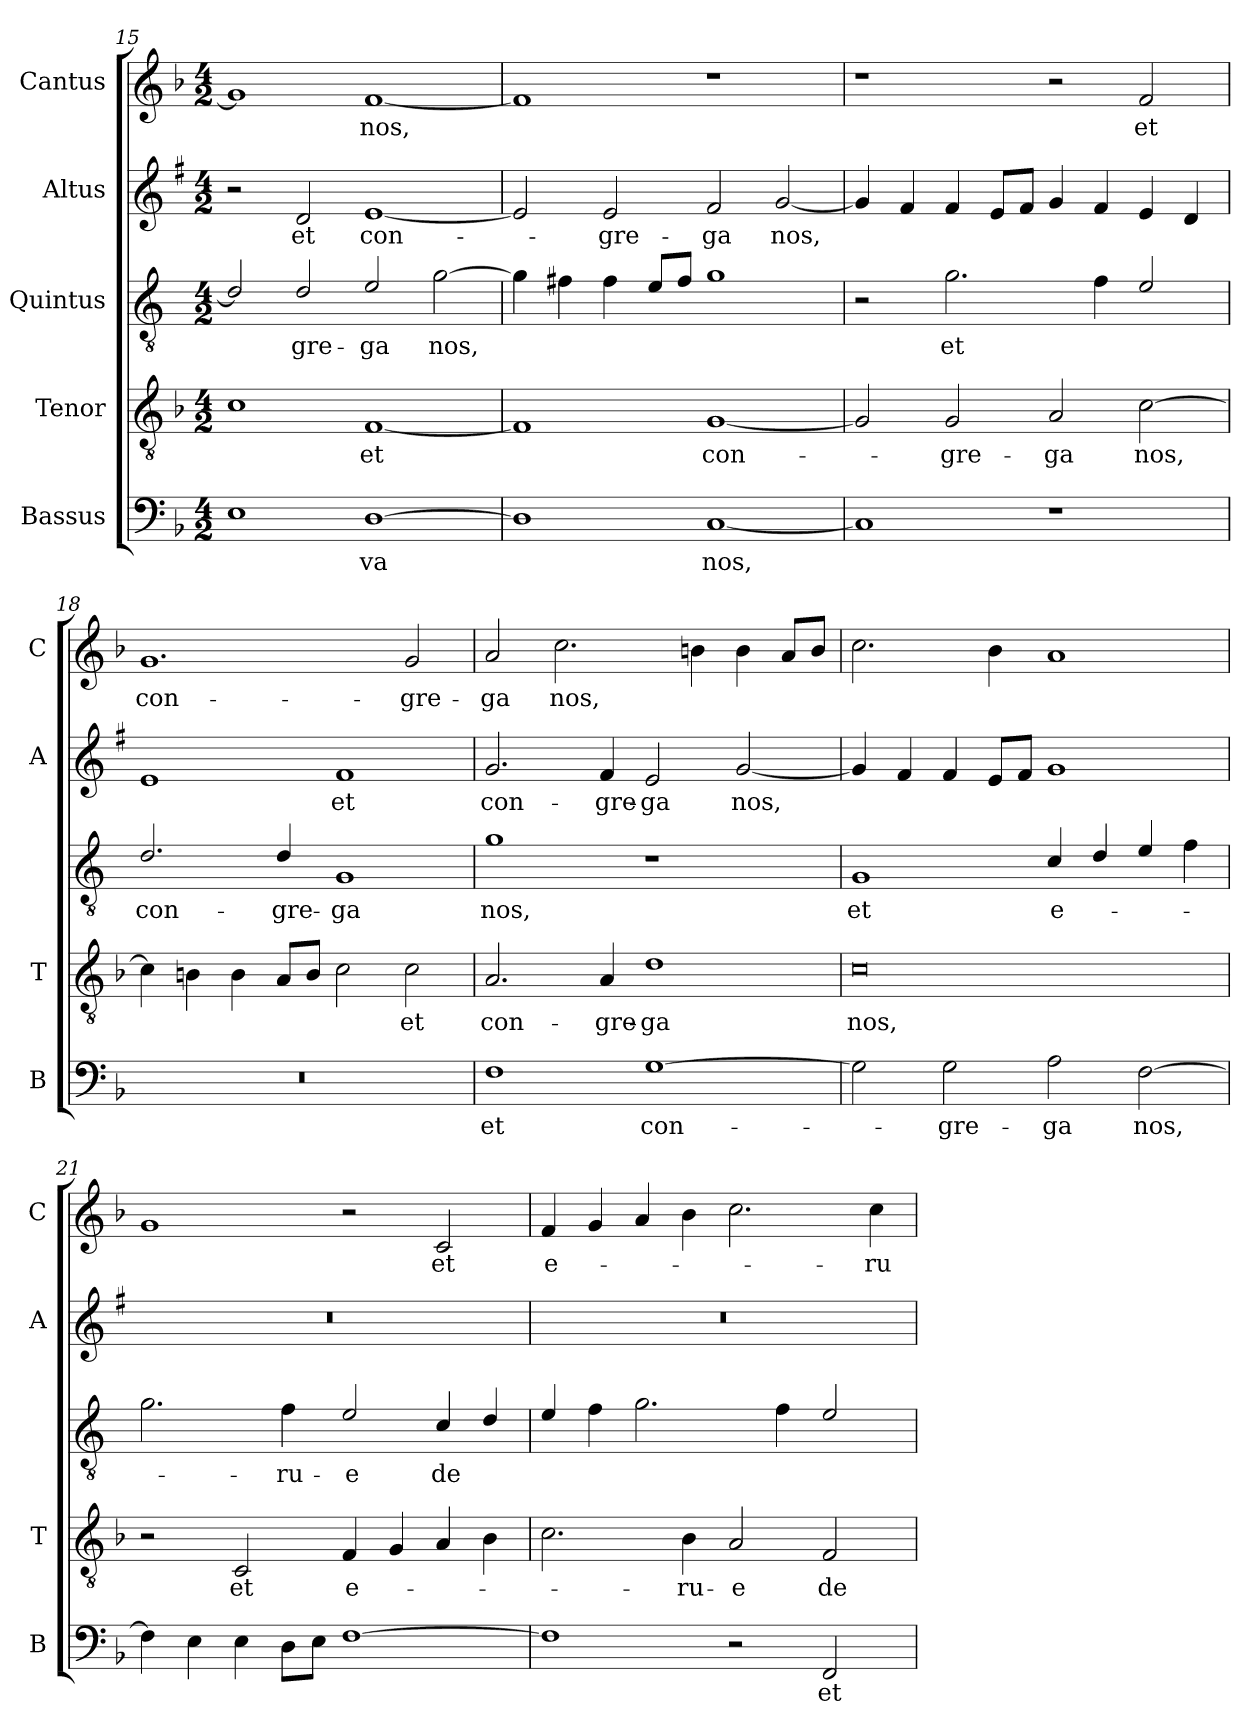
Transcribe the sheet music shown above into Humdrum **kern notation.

**kern	**text	**kern	**text	**kern	**text	**kern	**text	**kern	**text
*part5	*part5	*part4	*part4	*part3	*part3	*part2	*part2	*part1	*part1
*staff5	*staff5	*staff4	*staff4	*staff3	*staff3	*staff2	*staff2	*staff1	*staff1
*I"Bassus	*	*I"Tenor	*	*I"Quintus	*	*I"Altus	*	*I"Cantus	*
*I'B	*	*I'T	*	*	*	*I'A	*	*I'C	*
*clefF4	*	*clefGv2	*	*clefGv2	*	*clefG2	*	*clefG2	*
*	*	*	*	*ITrd4c7	*	*ITrd1c2	*	*	*
*k[b-]	*	*k[b-]	*	*k[b-]	*	*k[b-]	*	*k[b-]	*
*F:	*	*F:	*	*F:	*	*F:	*	*F:	*
*M4/2	*	*M4/2	*	*M4/2	*	*M4/2	*	*M4/2	*
=15	=15	=15	=15	=15	=15	=15	=15	=15	=15
1E	.	1c	.	2G/]	.	2r	.	1g]	.
!	!	!	!	!	!LO:LY:b	!	!LO:LY:b	!	!
.	.	.	.	2G/	-gre-	2c/	et	.	.
!	!LO:LY:b	!	!LO:LY:b	!	!LO:LY:b	!	!LO:LY:b	!	!LO:LY:b
[1D	-va	[1F	et	2A/	-ga	[1d	con-	[1f	nos,
!	!	!	!	!	!LO:LY:b	!	!	!	!
.	.	.	.	[2c\	nos,	.	.	.	.
=16	=16	=16	=16	=16	=16	=16	=16	=16	=16
1D]	.	1F]	.	4c\]	.	2d/]	.	1f]	.
.	.	.	.	4Bn\	.	.	.	.	.
!	!	!	!	!	!	!	!LO:LY:b	!	!
.	.	.	.	4B\	.	2d/	-gre-	.	.
.	.	.	.	8A/L	.	.	.	.	.
.	.	.	.	8B/J	.	.	.	.	.
!	!LO:LY:b	!	!LO:LY:b	!	!	!	!LO:LY:b	!	!
[1C	nos,	[1G	con-	1c	.	2e/	-ga	1r	.
!	!	!	!	!	!	!	!LO:LY:b	!	!
.	.	.	.	.	.	[2f/	nos,	.	.
=17	=17	=17	=17	=17	=17	=17	=17	=17	=17
1C]	.	2G/]	.	2r	.	4f/]	.	1r	.
.	.	.	.	.	.	4e/	.	.	.
!	!	!	!LO:LY:b	!	!LO:LY:b	!	!	!	!
.	.	2G/	-gre-	2.c\	et	4e/	.	.	.
.	.	.	.	.	.	8d/L	.	.	.
.	.	.	.	.	.	8e/J	.	.	.
!	!	!	!LO:LY:b	!	!	!	!	!	!
1r	.	2A/	-ga	.	.	4f/	.	2r	.
.	.	.	.	4B-\	.	4e/	.	.	.
!	!	!	!LO:LY:b	!	!	!	!	!	!LO:LY:b
.	.	[2c\	nos,	2A/	.	4d/	.	2f/	et
.	.	.	.	.	.	4c/	.	.	.
!!LO:PB:g=z
=18	=18	=18	=18	=18	=18	=18	=18	=18	=18
!	!	!	!	!	!LO:LY:b	!	!	!	!LO:LY:b
0r	.	4c\]	.	2.G/	con-	1d	.	1.g	con-
.	.	4Bn\	.	.	.	.	.	.	.
.	.	4B\	.	.	.	.	.	.	.
!	!	!	!	!	!LO:LY:b	!	!	!	!
.	.	8A/L	.	4G/	-gre-	.	.	.	.
.	.	8B/J	.	.	.	.	.	.	.
!	!	!	!	!	!LO:LY:b	!	!LO:LY:b	!	!
.	.	2c\	.	1C	-ga	1e	et	.	.
!	!	!	!LO:LY:b	!	!	!	!	!	!LO:LY:b
.	.	2c\	et	.	.	.	.	2g/	-gre-
=19	=19	=19	=19	=19	=19	=19	=19	=19	=19
!	!LO:LY:b	!	!LO:LY:b	!	!LO:LY:b	!	!LO:LY:b	!	!LO:LY:b
1F	et	2.A/	con-	1c	nos,	2.f/	con-	2a/	-ga
!	!	!	!	!	!	!	!	!	!LO:LY:b
.	.	.	.	.	.	.	.	2.cc\	nos,
!	!	!	!LO:LY:b	!	!	!	!LO:LY:b	!	!
.	.	4A/	-gre-	.	.	4e/	-gre-	.	.
!	!LO:LY:b	!	!LO:LY:b	!	!	!	!LO:LY:b	!	!
[1G	con-	1d	-ga	1r	.	2d/	-ga	.	.
.	.	.	.	.	.	.	.	4bn\	.
!	!	!	!	!	!	!	!LO:LY:b	!	!
.	.	.	.	.	.	[2f/	nos,	4b\	.
.	.	.	.	.	.	.	.	8a/L	.
.	.	.	.	.	.	.	.	8b/J	.
=20	=20	=20	=20	=20	=20	=20	=20	=20	=20
!	!	!	!LO:LY:b	!	!LO:LY:b	!	!	!	!
2G\]	.	0c	nos,	1C	et	4f/]	.	2.cc\	.
.	.	.	.	.	.	4e/	.	.	.
!	!LO:LY:b	!	!	!	!	!	!	!	!
2G\	-gre-	.	.	.	.	4e/	.	.	.
.	.	.	.	.	.	8d/L	.	4b-\	.
.	.	.	.	.	.	8e/J	.	.	.
!	!LO:LY:b	!	!	!	!LO:LY:b	!	!	!	!
2A\	-ga	.	.	4F/	e-	1f	.	1a	.
.	.	.	.	4G/	.	.	.	.	.
!	!LO:LY:b	!	!	!	!	!	!	!	!
[2F\	nos,	.	.	4A/	.	.	.	.	.
.	.	.	.	4B-\	.	.	.	.	.
=21	=21	=21	=21	=21	=21	=21	=21	=21	=21
4F\]	.	2r	.	2.c\	.	0r	.	1g	.
4E\	.	.	.	.	.	.	.	.	.
!	!	!	!LO:LY:b	!	!	!	!	!	!
4E\	.	2C/	et	.	.	.	.	.	.
!	!	!	!	!	!LO:LY:b	!	!	!	!
8D\L	.	.	.	4B-\	-ru-	.	.	.	.
8E\J	.	.	.	.	.	.	.	.	.
!	!	!	!LO:LY:b	!	!LO:LY:b	!	!	!	!
[1F	.	4F/	e-	2A/	-e	.	.	2r	.
.	.	4G/	.	.	.	.	.	.	.
!	!	!	!	!	!LO:LY:b	!	!	!	!LO:LY:b
.	.	4A/	.	4F/	de	.	.	2c/	et
.	.	4B-\	.	4G/	.	.	.	.	.
=22	=22	=22	=22	=22	=22	=22	=22	=22	=22
!	!	!	!	!	!	!	!	!	!LO:LY:b
1F]	.	2.c\	.	4A/	.	0r	.	4f/	e-
.	.	.	.	4B-\	.	.	.	4g/	.
.	.	.	.	2.c\	.	.	.	4a/	.
!	!	!	!LO:LY:b	!	!	!	!	!	!
.	.	4B-\	-ru-	.	.	.	.	4b-\	.
!	!	!	!LO:LY:b	!	!	!	!	!	!
2r	.	2A/	-e	.	.	.	.	2.cc\	.
.	.	.	.	4B-\	.	.	.	.	.
!	!LO:LY:b	!	!LO:LY:b	!	!	!	!	!	!
2FF/	et	2F/	de	2A/	.	.	.	.	.
!	!	!	!	!	!	!	!	!	!LO:LY:b
.	.	.	.	.	.	.	.	4cc\	-ru-
=	=	=	=	=	=	=	=	=	=
*-	*-	*-	*-	*-	*-	*-	*-	*-	*-
